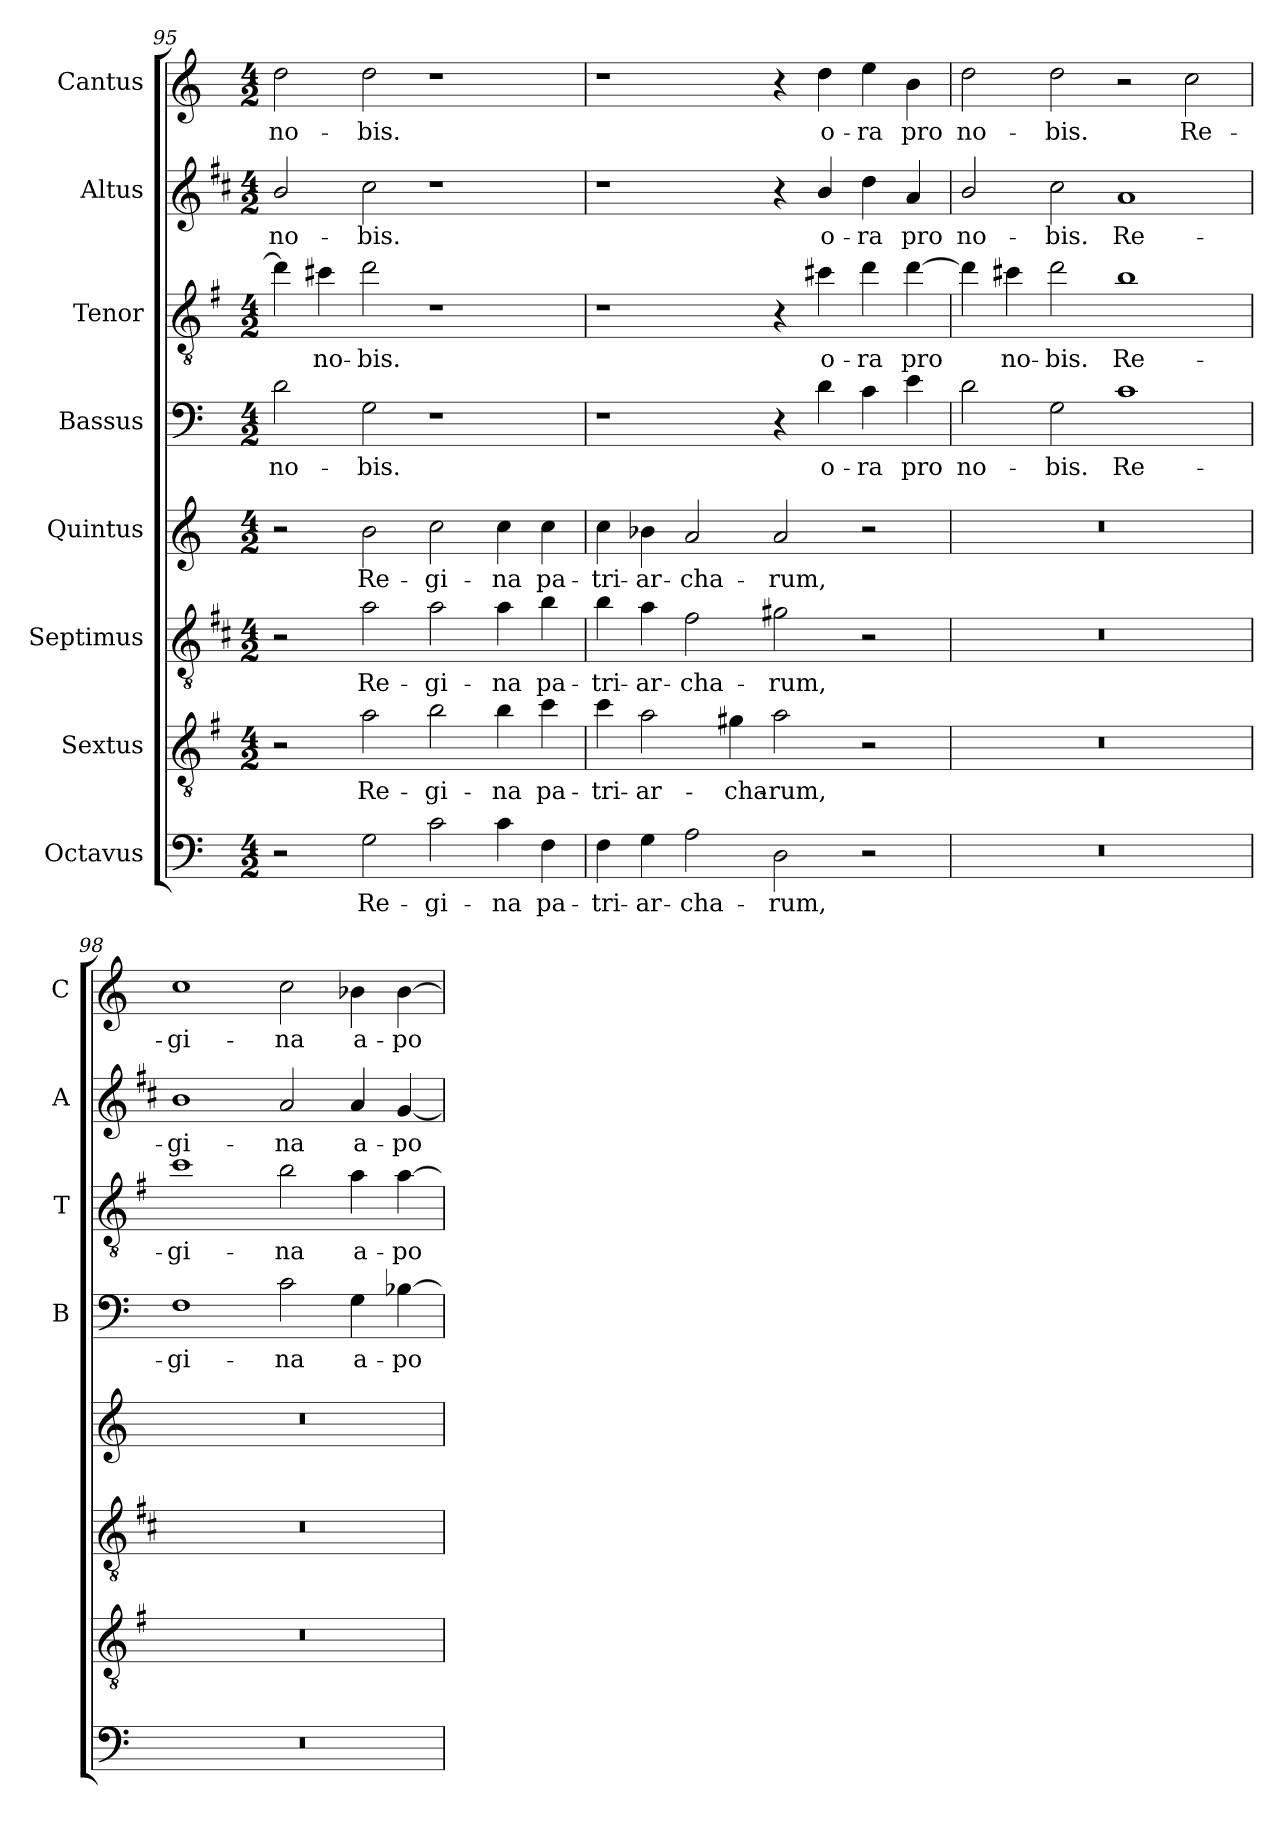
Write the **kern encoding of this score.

**kern	**text	**kern	**text	**kern	**text	**kern	**text	**kern	**text	**kern	**text	**kern	**text	**kern	**text
*part8	*part8	*part7	*part7	*part6	*part6	*part5	*part5	*part4	*part4	*part3	*part3	*part2	*part2	*part1	*part1
*staff8	*staff8	*staff7	*staff7	*staff6	*staff6	*staff5	*staff5	*staff4	*staff4	*staff3	*staff3	*staff2	*staff2	*staff1	*staff1
*I"Octavus	*	*I"Sextus	*	*I"Septimus	*	*I"Quintus	*	*I"Bassus	*	*I"Tenor	*	*I"Altus	*	*I"Cantus	*
*	*	*	*	*	*	*	*	*I'B	*	*I'T	*	*I'A	*	*I'C	*
*clefF4	*	*clefGv2	*	*clefGv2	*	*clefG2	*	*clefF4	*	*clefGv2	*	*clefG2	*	*clefG2	*
*	*	*ITrd4c7	*	*ITrd1c2	*	*	*	*	*	*ITrd4c7	*	*ITrd1c2	*	*	*
*k[]	*	*k[]	*	*k[]	*	*k[]	*	*k[]	*	*k[]	*	*k[]	*	*k[]	*
*C:	*	*C:	*	*C:	*	*C:	*	*C:	*	*C:	*	*C:	*	*C:	*
*M4/2	*	*M4/2	*	*M4/2	*	*M4/2	*	*M4/2	*	*M4/2	*	*M4/2	*	*M4/2	*
=95	=95	=95	=95	=95	=95	=95	=95	=95	=95	=95	=95	=95	=95	=95	=95
!	!	!	!	!	!	!	!	!	!LO:LY:b	!	!	!	!LO:LY:b	!	!LO:LY:b
2r	.	2r	.	2r	.	2r	.	2d\	no-	4g\]	.	2a/	no-	2dd\	no-
!	!	!	!	!	!	!	!	!	!	!	!LO:LY:b	!	!	!	!
.	.	.	.	.	.	.	.	.	.	4f#X\	no-	.	.	.	.
!	!LO:LY:b	!	!LO:LY:b	!	!LO:LY:b	!	!LO:LY:b	!	!LO:LY:b	!	!LO:LY:b	!	!LO:LY:b	!	!LO:LY:b
2G\	Re-	2d\	Re-	2g\	Re-	2b\	Re-	2G\	-bis.	2g\	-bis.	2b\	-bis.	2dd\	-bis.
!	!LO:LY:b	!	!LO:LY:b	!	!LO:LY:b	!	!LO:LY:b	!	!	!	!	!	!	!	!
2c\	-gi-	2e\	-gi-	2g\	-gi-	2cc\	-gi-	1r	.	1r	.	1r	.	1r	.
!	!LO:LY:b	!	!LO:LY:b	!	!LO:LY:b	!	!LO:LY:b	!	!	!	!	!	!	!	!
4c\	-na	4e\	-na	4g\	-na	4cc\	-na	.	.	.	.	.	.	.	.
!	!LO:LY:b	!	!LO:LY:b	!	!LO:LY:b	!	!LO:LY:b	!	!	!	!	!	!	!	!
4F\	pa-	4f\	pa-	4a\	pa-	4cc\	pa-	.	.	.	.	.	.	.	.
=96	=96	=96	=96	=96	=96	=96	=96	=96	=96	=96	=96	=96	=96	=96	=96
!	!LO:LY:b	!	!LO:LY:b	!	!LO:LY:b	!	!LO:LY:b	!	!	!	!	!	!	!	!
4F\	-tri-	4f\	-tri-	4a\	-tri-	4cc\	-tri-	1r	.	1r	.	1r	.	1r	.
!	!LO:LY:b	!	!LO:LY:b	!	!LO:LY:b	!	!LO:LY:b	!	!	!	!	!	!	!	!
4G\	-ar-	2d\	-ar-	4g\	-ar-	4b-X\	-ar-	.	.	.	.	.	.	.	.
!	!LO:LY:b	!	!	!	!LO:LY:b	!	!LO:LY:b	!	!	!	!	!	!	!	!
2A\	-cha-	.	.	2e\	-cha-	2a/	-cha-	.	.	.	.	.	.	.	.
!	!	!	!LO:LY:b	!	!	!	!	!	!	!	!	!	!	!	!
.	.	4c#X\	-cha-	.	.	.	.	.	.	.	.	.	.	.	.
!	!LO:LY:b	!	!LO:LY:b	!	!LO:LY:b	!	!LO:LY:b	!	!	!	!	!	!	!	!
2D\	-rum,	2d\	-rum,	2f#X\	-rum,	2a/	-rum,	4r	.	4r	.	4r	.	4r	.
!	!	!	!	!	!	!	!	!	!LO:LY:b	!	!LO:LY:b	!	!LO:LY:b	!	!LO:LY:b
.	.	.	.	.	.	.	.	4d\	o-	4f#X\	o-	4a/	o-	4dd\	o-
!	!	!	!	!	!	!	!	!	!LO:LY:b	!	!LO:LY:b	!	!LO:LY:b	!	!LO:LY:b
2r	.	2r	.	2r	.	2r	.	4c\	-ra	4g\	-ra	4cc\	-ra	4ee\	-ra
!	!	!	!	!	!	!	!	!	!LO:LY:b	!	!LO:LY:b	!	!LO:LY:b	!	!LO:LY:b
.	.	.	.	.	.	.	.	4e\	pro	[4g\	pro	4g/	pro	4b\	pro
=97	=97	=97	=97	=97	=97	=97	=97	=97	=97	=97	=97	=97	=97	=97	=97
!	!	!	!	!	!	!	!	!	!LO:LY:b	!	!	!	!LO:LY:b	!	!LO:LY:b
0r	.	0r	.	0r	.	0r	.	2d\	no-	4g\]	.	2a/	no-	2dd\	no-
!	!	!	!	!	!	!	!	!	!	!	!LO:LY:b	!	!	!	!
.	.	.	.	.	.	.	.	.	.	4f#X\	no-	.	.	.	.
!	!	!	!	!	!	!	!	!	!LO:LY:b	!	!LO:LY:b	!	!LO:LY:b	!	!LO:LY:b
.	.	.	.	.	.	.	.	2G\	-bis.	2g\	-bis.	2b\	-bis.	2dd\	-bis.
!	!	!	!	!	!	!	!	!	!LO:LY:b	!	!LO:LY:b	!	!LO:LY:b	!	!
.	.	.	.	.	.	.	.	1c	Re-	1e	Re-	1g	Re-	2r	.
!	!	!	!	!	!	!	!	!	!	!	!	!	!	!	!LO:LY:b
.	.	.	.	.	.	.	.	.	.	.	.	.	.	2cc\	Re-
=98	=98	=98	=98	=98	=98	=98	=98	=98	=98	=98	=98	=98	=98	=98	=98
!	!	!	!	!	!	!	!	!	!LO:LY:b	!	!LO:LY:b	!	!LO:LY:b	!	!LO:LY:b
0r	.	0r	.	0r	.	0r	.	1F	-gi-	1f	-gi-	1a	-gi-	1cc	-gi-
!	!	!	!	!	!	!	!	!	!LO:LY:b	!	!LO:LY:b	!	!LO:LY:b	!	!LO:LY:b
.	.	.	.	.	.	.	.	2c\	-na	2e\	-na	2g/	-na	2cc\	-na
!	!	!	!	!	!	!	!	!	!LO:LY:b	!	!LO:LY:b	!	!LO:LY:b	!	!LO:LY:b
.	.	.	.	.	.	.	.	4G\	a-	4d\	a-	4g/	a-	4b-X\	a-
!	!	!	!	!	!	!	!	!	!LO:LY:b	!	!LO:LY:b	!	!LO:LY:b	!	!LO:LY:b
.	.	.	.	.	.	.	.	[4B-X\	-po-	[4d\	-po-	[4f/	-po-	[4b-\	-po-
=	=	=	=	=	=	=	=	=	=	=	=	=	=	=	=
*-	*-	*-	*-	*-	*-	*-	*-	*-	*-	*-	*-	*-	*-	*-	*-
